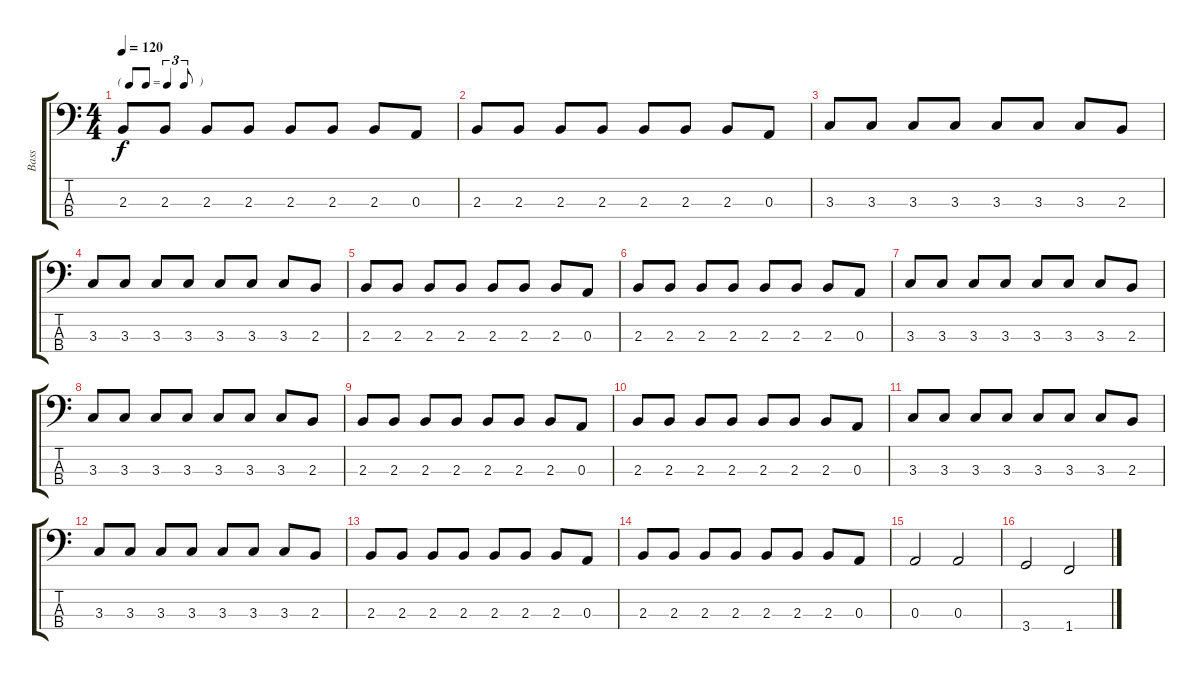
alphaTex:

\track ("Bass" "Bass") {instrument electricbassfinger}
\staff {score tabs}
\tuning (G2 D2 A1 E1) {hide}
\ts (4 4)
\tf triplet8th
\tempo 120
\clef f4
\ks c
2.3.8{dy f} 2.3.8 2.3.8 2.3.8 2.3.8 2.3.8 2.3.8 0.3.8 |
2.3.8 2.3.8 2.3.8 2.3.8 2.3.8 2.3.8 2.3.8 0.3.8 |
3.3.8 3.3.8 3.3.8 3.3.8 3.3.8 3.3.8 3.3.8 2.3.8 |
3.3.8 3.3.8 3.3.8 3.3.8 3.3.8 3.3.8 3.3.8 2.3.8 |
2.3.8 2.3.8 2.3.8 2.3.8 2.3.8 2.3.8 2.3.8 0.3.8 |
2.3.8 2.3.8 2.3.8 2.3.8 2.3.8 2.3.8 2.3.8 0.3.8 |
3.3.8 3.3.8 3.3.8 3.3.8 3.3.8 3.3.8 3.3.8 2.3.8 |
3.3.8 3.3.8 3.3.8 3.3.8 3.3.8 3.3.8 3.3.8 2.3.8 |
2.3.8 2.3.8 2.3.8 2.3.8 2.3.8 2.3.8 2.3.8 0.3.8 |
2.3.8 2.3.8 2.3.8 2.3.8 2.3.8 2.3.8 2.3.8 0.3.8 |
3.3.8 3.3.8 3.3.8 3.3.8 3.3.8 3.3.8 3.3.8 2.3.8 |
3.3.8 3.3.8 3.3.8 3.3.8 3.3.8 3.3.8 3.3.8 2.3.8 |
2.3.8 2.3.8 2.3.8 2.3.8 2.3.8 2.3.8 2.3.8 0.3.8 |
2.3.8 2.3.8 2.3.8 2.3.8 2.3.8 2.3.8 2.3.8 0.3.8 |
0.3.2 0.3.2 |
3.4.2 1.4.2
